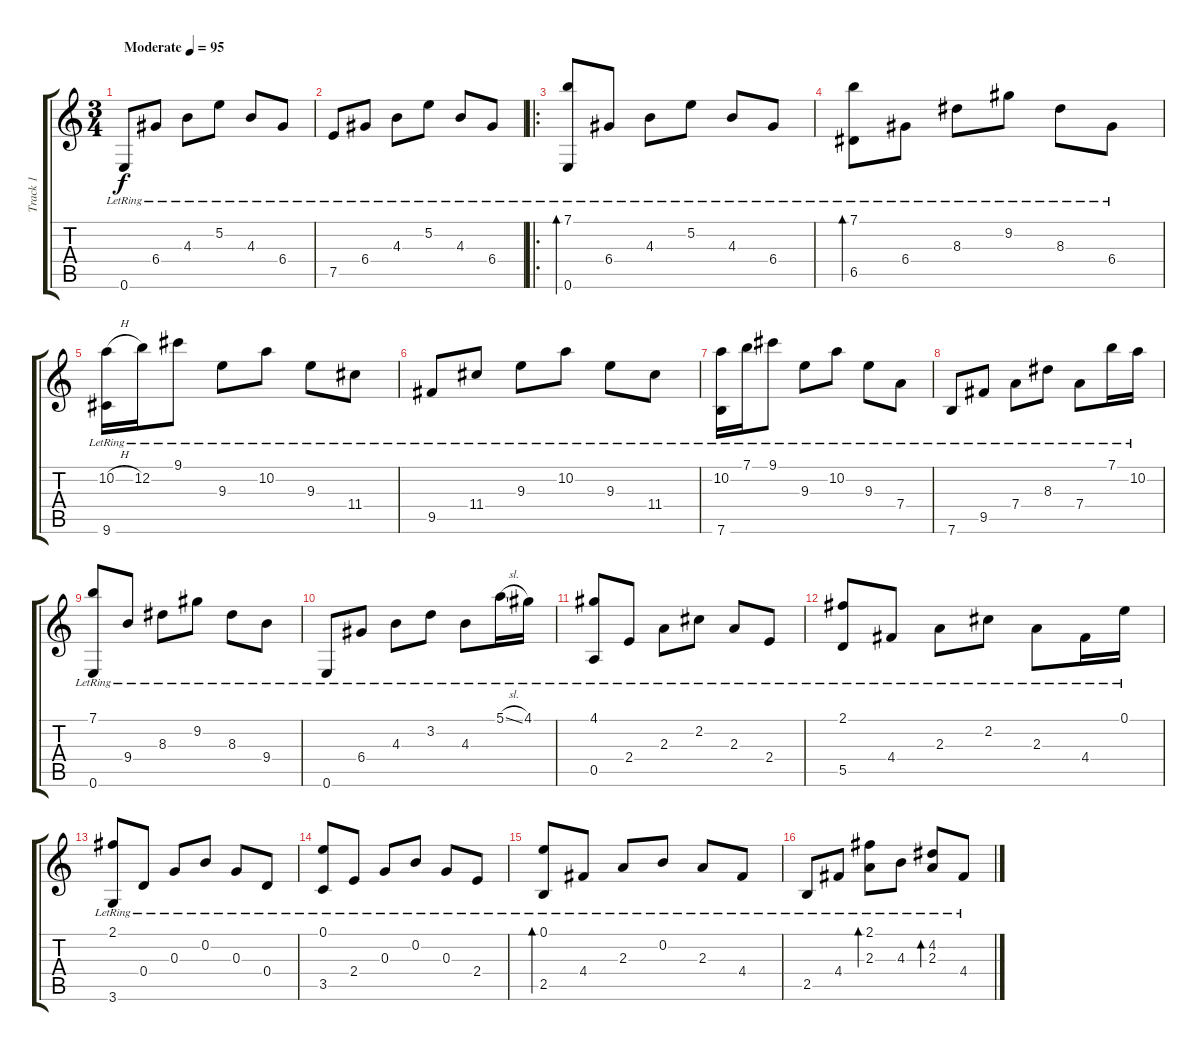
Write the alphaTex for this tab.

\track ("Track 1" "Track 1") {instrument acousticguitarnylon}
\staff {score tabs}
\tuning (E4 B3 G3 D3 A2 E2) {hide}
\ts (3 4)
\tempo (95 "Moderate")
\clef g2
\ks c
0.6{lr}.8{dy f instrument acousticguitarnylon} 6.4{lr}.8 4.3{lr}.8 5.2{lr}.8 4.3{lr}.8 6.4{lr}.8 |
7.5{lr}.8 6.4{lr}.8 4.3{lr}.8 5.2{lr}.8 4.3{lr}.8 6.4{lr}.8 |
\ro
(7.1{lr} 0.6{lr}).8{bd 480} 6.4{lr}.8 4.3{lr}.8 5.2{lr}.8 4.3{lr}.8 6.4{lr}.8 |
(7.1{lr} 6.5{lr}).8{bd 240} 6.4{lr}.8 8.3{lr}.8 9.2{lr}.8 8.3{lr}.8 6.4{lr}.8 |
(10.2{h lr} 9.6{lr}).16 12.2{lr}.16 9.1{lr}.8 9.3{lr}.8 10.2{lr}.8 9.3{lr}.8 11.4{lr}.8 |
9.5{lr}.8 11.4{lr}.8 9.3{lr}.8 10.2{lr}.8 9.3{lr}.8 11.4{lr}.8 |
(10.2{lr} 7.6{lr}).16 7.1{lr}.16 9.1{lr}.8 9.3{lr}.8 10.2{lr}.8 9.3{lr}.8 7.4{lr}.8 |
7.6{lr}.8 9.5{lr}.8 7.4{lr}.8 8.3{lr}.8 7.4{lr}.8 7.1{lr}.16 10.2{lr}.16 |
(7.1{lr} 0.6{lr}).8 9.4{lr}.8 8.3{lr}.8 9.2{lr}.8 8.3{lr}.8 9.4{lr}.8 |
0.6{lr}.8 6.4{lr}.8 4.3{lr}.8 3.2{lr}.8 4.3{lr}.8 5.1{sl lr}.16 4.1{lr}.16 |
(4.1{lr} 0.5{lr}).8 2.4{lr}.8 2.3{lr}.8 2.2{lr}.8 2.3{lr}.8 2.4{lr}.8 |
(2.1{lr} 5.5{lr}).8 4.4{lr}.8 2.3{lr}.8 2.2{lr}.8 2.3{lr}.8 4.4{lr}.16 0.1{lr}.16 |
(2.1{lr} 3.6{lr}).8 0.4{lr}.8 0.3{lr}.8 0.2{lr}.8 0.3{lr}.8 0.4{lr}.8 |
(0.1{lr} 3.5{lr}).8 2.4{lr}.8 0.3{lr}.8 0.2{lr}.8 0.3{lr}.8 2.4{lr}.8 |
(0.1{lr} 2.5{lr}).8{bd 240} 4.4{lr}.8 2.3{lr}.8 0.2{lr}.8 2.3{lr}.8 4.4{lr}.8 |
2.5{lr}.8 4.4{lr}.8 (2.1{lr} 2.3{lr}).8{bd 240} 4.3{lr}.8 (4.2{lr} 2.3{lr}).8{bd 240} 4.4{lr}.8
